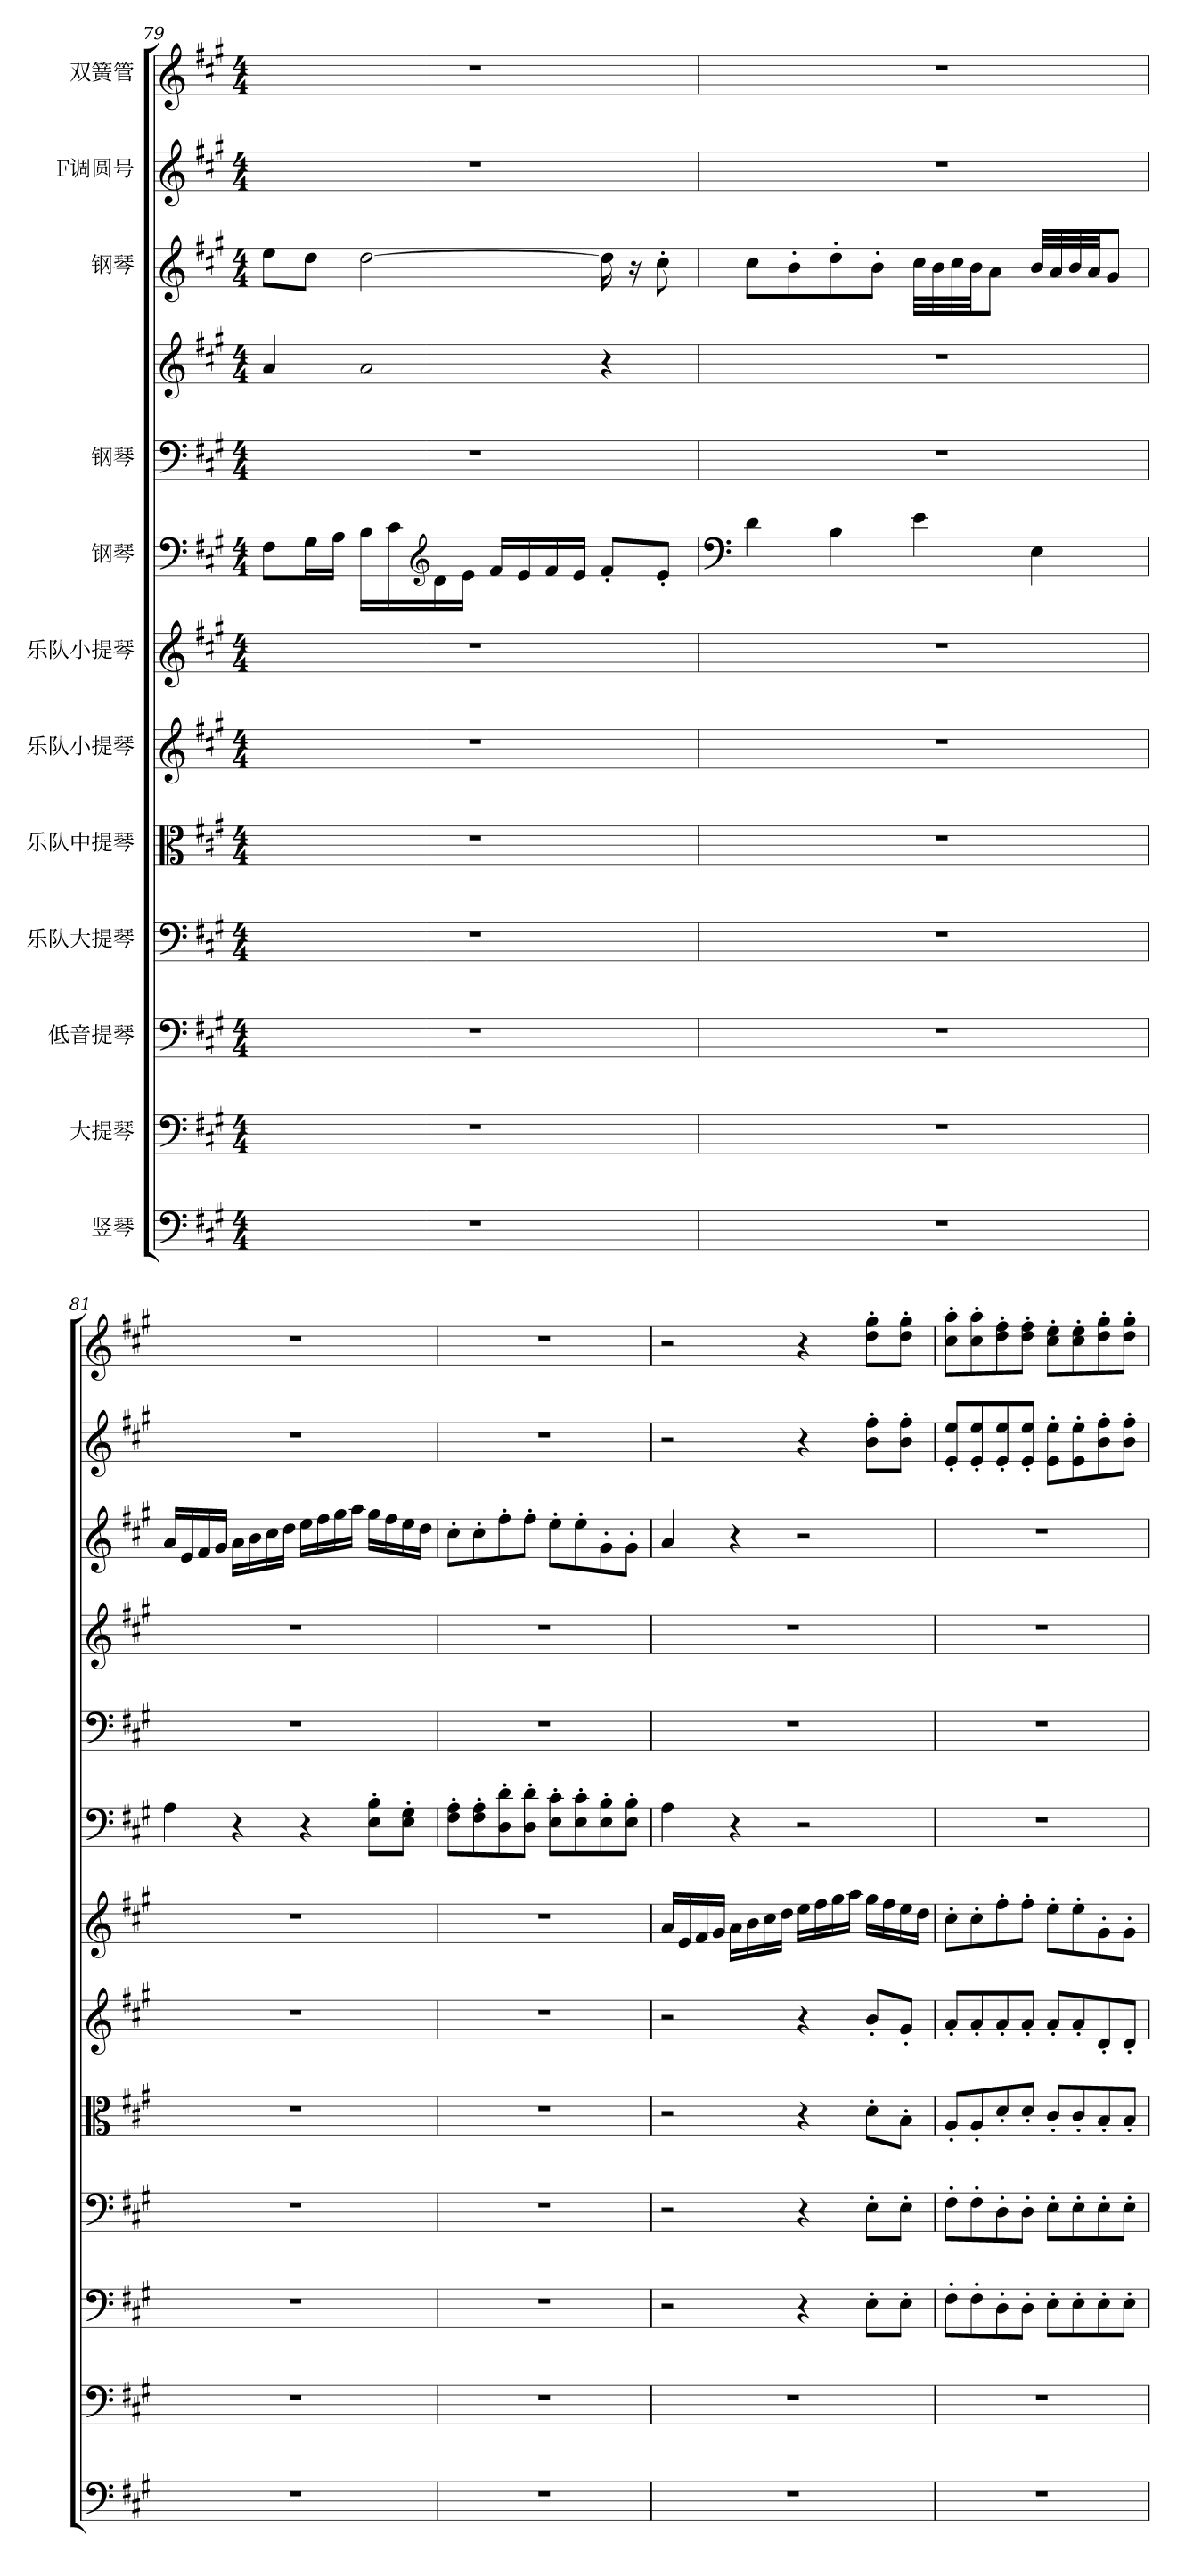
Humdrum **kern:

**kern	**kern	**kern	**kern	**kern	**kern	**kern	**kern	**kern	**kern	**kern	**kern	**kern
*part12	*part11	*part10	*part9	*part8	*part7	*part6	*part5	*part4	*part4	*part3	*part2	*part1
*staff13	*staff12	*staff11	*staff10	*staff9	*staff8	*staff7	*staff6	*staff5	*staff4	*staff3	*staff2	*staff1
*I"竖琴	*I"大提琴	*I"低音提琴	*I"乐队大提琴	*I"乐队中提琴	*I"乐队小提琴	*I"乐队小提琴	*I"钢琴	*I"钢琴	*	*I"钢琴	*I"F调圆号	*I"双簧管
*clefF4	*clefF4	*clefF4	*clefF4	*clefC3	*clefG2	*clefG2	*clefF4	*clefF4	*clefG2	*clefG2	*clefG2	*clefG2
*	*	*ITrd7c12	*	*	*	*	*	*	*	*	*ITrd4c7	*
*k[f#c#g#]	*k[f#c#g#]	*k[f#c#g#]	*k[f#c#g#]	*k[f#c#g#]	*k[f#c#g#]	*k[f#c#g#]	*k[f#c#g#]	*k[f#c#g#]	*k[f#c#g#]	*k[f#c#g#]	*k[f#c#]	*k[f#c#g#]
*M4/4	*M4/4	*M4/4	*M4/4	*M4/4	*M4/4	*M4/4	*M4/4	*M4/4	*M4/4	*M4/4	*M4/4	*M4/4
=79	=79	=79	=79	=79	=79	=79	=79	=79	=79	=79	=79	=79
1r	1r	1r	1r	1r	1r	1r	8F#\L	1r	4a/	8ee\L	1r	1r
.	.	.	.	.	.	.	16G#\L	.	.	8dd\J	.	.
.	.	.	.	.	.	.	16A\JJ	.	.	.	.	.
.	.	.	.	.	.	.	16B\LL	.	2a/	[2dd\	.	.
.	.	.	.	.	.	.	16c#\	.	.	.	.	.
*	*	*	*	*	*	*	*clefG2	*	*	*	*	*
.	.	.	.	.	.	.	16d\	.	.	.	.	.
.	.	.	.	.	.	.	16e\JJ	.	.	.	.	.
.	.	.	.	.	.	.	16f#/LL	.	.	.	.	.
.	.	.	.	.	.	.	16e/	.	.	.	.	.
.	.	.	.	.	.	.	16f#/	.	.	.	.	.
.	.	.	.	.	.	.	16e/JJ	.	.	.	.	.
.	.	.	.	.	.	.	8f#'/L	.	4r	16dd\]	.	.
.	.	.	.	.	.	.	.	.	.	16r	.	.
.	.	.	.	.	.	.	8e'/J	.	.	8cc#'\	.	.
!!LO:PB:g=z
=80	=80	=80	=80	=80	=80	=80	=80	=80	=80	=80	=80	=80
*	*	*	*	*	*	*	*clefF4	*	*	*	*	*
1r	1r	1r	1r	1r	1r	1r	4d\	1r	1r	8cc#\L	1r	1r
.	.	.	.	.	.	.	.	.	.	8b'\	.	.
.	.	.	.	.	.	.	4B\	.	.	8dd'\	.	.
.	.	.	.	.	.	.	.	.	.	8b'\J	.	.
.	.	.	.	.	.	.	4e\	.	.	32cc#\LLL	.	.
.	.	.	.	.	.	.	.	.	.	32b\	.	.
.	.	.	.	.	.	.	.	.	.	32cc#\	.	.
.	.	.	.	.	.	.	.	.	.	32b\JJ	.	.
.	.	.	.	.	.	.	.	.	.	8a\J	.	.
.	.	.	.	.	.	.	4E\	.	.	32b/LLL	.	.
.	.	.	.	.	.	.	.	.	.	32a/	.	.
.	.	.	.	.	.	.	.	.	.	32b/	.	.
.	.	.	.	.	.	.	.	.	.	32a/JJ	.	.
.	.	.	.	.	.	.	.	.	.	8g#/J	.	.
=81	=81	=81	=81	=81	=81	=81	=81	=81	=81	=81	=81	=81
1r	1r	1r	1r	1r	1r	1r	4A\	1r	1r	16a/LL	1r	1r
.	.	.	.	.	.	.	.	.	.	16e/	.	.
.	.	.	.	.	.	.	.	.	.	16f#/	.	.
.	.	.	.	.	.	.	.	.	.	16g#/JJ	.	.
.	.	.	.	.	.	.	4r	.	.	16a\LL	.	.
.	.	.	.	.	.	.	.	.	.	16b\	.	.
.	.	.	.	.	.	.	.	.	.	16cc#\	.	.
.	.	.	.	.	.	.	.	.	.	16dd\JJ	.	.
.	.	.	.	.	.	.	4r	.	.	16ee\LL	.	.
.	.	.	.	.	.	.	.	.	.	16ff#\	.	.
.	.	.	.	.	.	.	.	.	.	16gg#\	.	.
.	.	.	.	.	.	.	.	.	.	16aa\JJ	.	.
.	.	.	.	.	.	.	8E\' 8B\'L	.	.	16gg#\LL	.	.
.	.	.	.	.	.	.	.	.	.	16ff#\	.	.
.	.	.	.	.	.	.	8E\' 8G#\'J	.	.	16ee\	.	.
.	.	.	.	.	.	.	.	.	.	16dd\JJ	.	.
=82	=82	=82	=82	=82	=82	=82	=82	=82	=82	=82	=82	=82
1r	1r	1r	1r	1r	1r	1r	8F#\' 8A\'L	1r	1r	8cc#'\L	1r	1r
.	.	.	.	.	.	.	8F#\' 8A\'	.	.	8cc#'\	.	.
.	.	.	.	.	.	.	8D\' 8d\'	.	.	8ff#'\	.	.
.	.	.	.	.	.	.	8D\' 8d\'J	.	.	8ff#'\J	.	.
.	.	.	.	.	.	.	8E\' 8c#\'L	.	.	8ee'\L	.	.
.	.	.	.	.	.	.	8E\' 8c#\'	.	.	8ee'\	.	.
.	.	.	.	.	.	.	8E\' 8B\'	.	.	8g#'\	.	.
.	.	.	.	.	.	.	8E\' 8B\'J	.	.	8g#'\J	.	.
!!LO:PB:g=z
=83	=83	=83	=83	=83	=83	=83	=83	=83	=83	=83	=83	=83
1r	1r	2r	2r	2r	2r	16a/LL	4A\	1r	1r	4a/	2r	2r
.	.	.	.	.	.	16e/	.	.	.	.	.	.
.	.	.	.	.	.	16f#/	.	.	.	.	.	.
.	.	.	.	.	.	16g#/JJ	.	.	.	.	.	.
.	.	.	.	.	.	16a\LL	4r	.	.	4r	.	.
.	.	.	.	.	.	16b\	.	.	.	.	.	.
.	.	.	.	.	.	16cc#\	.	.	.	.	.	.
.	.	.	.	.	.	16dd\JJ	.	.	.	.	.	.
.	.	4r	4r	4r	4r	16ee\LL	2r	.	.	2r	4r	4r
.	.	.	.	.	.	16ff#\	.	.	.	.	.	.
.	.	.	.	.	.	16gg#\	.	.	.	.	.	.
.	.	.	.	.	.	16aa\JJ	.	.	.	.	.	.
.	.	8EE'\L	8E'\L	8d'\L	8b'/L	16gg#\LL	.	.	.	.	8e\' 8b\'L	8dd\' 8gg#\'L
.	.	.	.	.	.	16ff#\	.	.	.	.	.	.
.	.	8EE'\J	8E'\J	8B'\J	8g#'/J	16ee\	.	.	.	.	8e\' 8b\'J	8dd\' 8gg#\'J
.	.	.	.	.	.	16dd\JJ	.	.	.	.	.	.
=84	=84	=84	=84	=84	=84	=84	=84	=84	=84	=84	=84	=84
1r	1r	8FF#'\L	8F#'\L	8A'/L	8a'/L	8cc#'\L	1r	1r	1r	1r	8A/' 8a/'L	8cc#\' 8aa\'L
.	.	8FF#'\	8F#'\	8A'/	8a'/	8cc#'\	.	.	.	.	8A/' 8a/'	8cc#\' 8aa\'
.	.	8DD'\	8D'\	8d'/	8a'/	8ff#'\	.	.	.	.	8A/' 8a/'	8dd\' 8ff#\'
.	.	8DD'\J	8D'\J	8d'/J	8a'/J	8ff#'\J	.	.	.	.	8A/' 8a/'J	8dd\' 8ff#\'J
.	.	8EE'\L	8E'\L	8c#'/L	8a'/L	8ee'\L	.	.	.	.	8A\' 8a\'L	8cc#\' 8ee\'L
.	.	8EE'\	8E'\	8c#'/	8a'/	8ee'\	.	.	.	.	8A\' 8a\'	8cc#\' 8ee\'
.	.	8EE'\	8E'\	8B'/	8d'/	8g#'\	.	.	.	.	8e\' 8b\'	8dd\' 8gg#\'
.	.	8EE'\J	8E'\J	8B'/J	8d'/J	8g#'\J	.	.	.	.	8e\' 8b\'J	8dd\' 8gg#\'J
=	=	=	=	=	=	=	=	=	=	=	=	=
*-	*-	*-	*-	*-	*-	*-	*-	*-	*-	*-	*-	*-
